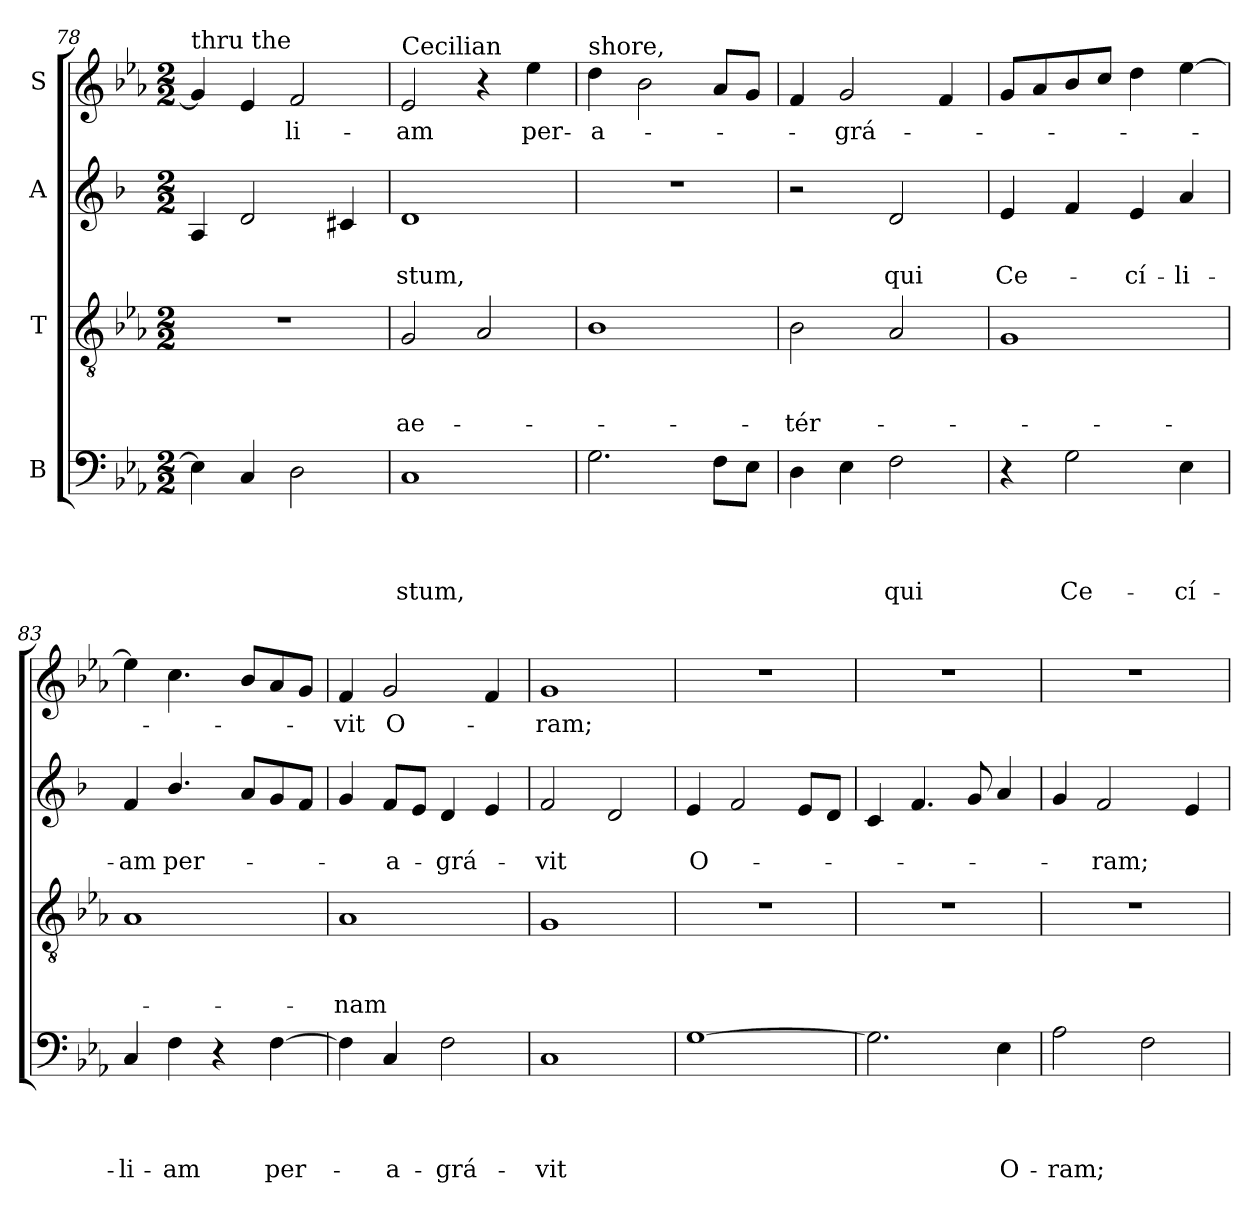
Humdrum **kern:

**kern	**text	**text	**text	**text	**kern	**text	**text	**text	**kern	**text	**text	**kern	**text
*part4	*part4	*part4	*part4	*part4	*part3	*part3	*part3	*part3	*part2	*part2	*part2	*part1	*part1
*staff4	*staff4	*staff4	*staff4	*staff4	*staff3	*staff3	*staff3	*staff3	*staff2	*staff2	*staff2	*staff1	*staff1
*I"B	*	*	*	*	*I"T	*	*	*	*I"A	*	*	*I"S	*
*clefF4	*	*	*	*	*clefGv2	*	*	*	*clefG2	*	*	*clefG2	*
*	*	*	*	*	*	*	*	*	*ITrd1c2	*	*	*	*
*k[b-e-a-]	*	*	*	*	*k[b-e-a-]	*	*	*	*k[b-e-a-]	*	*	*k[b-e-a-]	*
*E-:	*	*	*	*	*E-:	*	*	*	*E-:	*	*	*E-:	*
*M2/2	*	*	*	*	*M2/2	*	*	*	*M2/2	*	*	*M2/2	*
=78	=78	=78	=78	=78	=78	=78	=78	=78	=78	=78	=78	=78	=78
!	!	!	!	!	!	!	!	!	!	!	!	!LO:TX:a:t=thru the	!
4E-\]	.	.	.	.	1r	.	.	.	4G/	.	.	4g/]	.
4C/	.	.	.	.	.	.	.	.	2c/	.	.	4e-/	.
!	!	!	!	!	!	!	!	!	!	!	!	!	!LO:LY:b
2D\	.	.	.	.	.	.	.	.	.	.	.	2f/	-li-
.	.	.	.	.	.	.	.	.	4B/	.	.	.	.
=79	=79	=79	=79	=79	=79	=79	=79	=79	=79	=79	=79	=79	=79
!	!	!	!	!	!	!	!	!	!	!	!	!LO:TX:a:t=Cecilian	!
!	!	!	!	!LO:LY:b	!	!	!	!LO:LY:b	!	!	!LO:LY:b	!	!LO:LY:b
1C	.	.	.	-stum,	2G/	.	.	ae-	1c	.	-stum,	2e-/	-am
.	.	.	.	.	2A-/	.	.	.	.	.	.	4r	.
!	!	!	!	!	!	!	!	!	!	!	!	!	!LO:LY:b
.	.	.	.	.	.	.	.	.	.	.	.	4ee-\	per-
=80	=80	=80	=80	=80	=80	=80	=80	=80	=80	=80	=80	=80	=80
!	!	!	!	!	!	!	!	!	!	!	!	!LO:TX:a:t=shore,	!
!	!	!	!	!	!	!	!	!	!	!	!	!	!LO:LY:b
2.G\	.	.	.	.	1B-	.	.	.	1r	.	.	4dd\	-a-
.	.	.	.	.	.	.	.	.	.	.	.	2b-\	.
8F\L	.	.	.	.	.	.	.	.	.	.	.	8a-/L	.
8E-\J	.	.	.	.	.	.	.	.	.	.	.	8g/J	.
=81	=81	=81	=81	=81	=81	=81	=81	=81	=81	=81	=81	=81	=81
!	!	!	!	!	!	!	!	!LO:LY:b	!	!	!	!	!
4D\	.	.	.	.	2B-\	.	.	-tér-	2r	.	.	4f/	.
!	!	!	!	!	!	!	!	!	!	!	!	!	!LO:LY:b
4E-\	.	.	.	.	.	.	.	.	.	.	.	2g/	-grá-
!	!	!	!	!LO:LY:b	!	!	!	!	!	!	!LO:LY:b	!	!
2F\	.	.	.	qui	2A-/	.	.	.	2c/	.	qui	.	.
.	.	.	.	.	.	.	.	.	.	.	.	4f/	.
!!LO:LB:g=z
=82	=82	=82	=82	=82	=82	=82	=82	=82	=82	=82	=82	=82	=82
!	!	!	!	!	!	!	!	!	!	!	!LO:LY:b	!	!
4r	.	.	.	.	1G	.	.	.	4d/	.	Ce-	8g/L	.
.	.	.	.	.	.	.	.	.	.	.	.	8a-/	.
!	!	!	!	!LO:LY:b	!	!	!	!	!	!	!	!	!
2G\	.	.	.	Ce-	.	.	.	.	4e-/	.	.	8b-/	.
.	.	.	.	.	.	.	.	.	.	.	.	8cc/J	.
!	!	!	!	!	!	!	!	!	!	!	!LO:LY:b	!	!
.	.	.	.	.	.	.	.	.	4d/	.	-cí-	4dd\	.
!	!	!	!	!LO:LY:b	!	!	!	!	!	!	!LO:LY:b	!	!
4E-\	.	.	.	-cí-	.	.	.	.	4g/	.	-li-	[4ee-\	.
=83	=83	=83	=83	=83	=83	=83	=83	=83	=83	=83	=83	=83	=83
!	!	!	!	!LO:LY:b	!	!	!	!	!	!	!LO:LY:b	!	!
4C/	.	.	.	-li-	1A-	.	.	.	4e-/	.	-am	4ee-\]	.
!	!	!	!	!LO:LY:b	!	!	!	!	!	!	!LO:LY:b	!	!
4F\	.	.	.	-am	.	.	.	.	4.a-/	.	per-	4.cc\	.
4r	.	.	.	.	.	.	.	.	.	.	.	.	.
.	.	.	.	.	.	.	.	.	8g/L	.	.	8b-/L	.
!	!	!	!	!LO:LY:b	!	!	!	!	!	!	!	!	!
[4F\	.	.	.	per-	.	.	.	.	8f/	.	.	8a-/	.
.	.	.	.	.	.	.	.	.	8e-/J	.	.	8g/J	.
=84	=84	=84	=84	=84	=84	=84	=84	=84	=84	=84	=84	=84	=84
!	!	!	!	!	!	!	!	!LO:LY:b	!	!	!	!	!LO:LY:b
4F\]	.	.	.	.	1A-	.	.	-nam	4f/	.	.	4f/	-vit
!	!	!	!	!LO:LY:b	!	!	!	!	!	!	!LO:LY:b	!	!LO:LY:b
4C/	.	.	.	-a-	.	.	.	.	8e-/L	.	-a-	2g/	O-
.	.	.	.	.	.	.	.	.	8d/J	.	.	.	.
!	!	!	!	!LO:LY:b	!	!	!	!	!	!	!LO:LY:b	!	!
2F\	.	.	.	-grá-	.	.	.	.	4c/	.	-grá-	.	.
.	.	.	.	.	.	.	.	.	4d/	.	.	4f/	.
=85	=85	=85	=85	=85	=85	=85	=85	=85	=85	=85	=85	=85	=85
!	!	!	!	!LO:LY:b	!	!	!	!	!	!	!LO:LY:b	!	!LO:LY:b
1C	.	.	.	-vit	1G	.	.	.	2e-/	.	-vit	1g	-ram;
.	.	.	.	.	.	.	.	.	2c/	.	.	.	.
=86	=86	=86	=86	=86	=86	=86	=86	=86	=86	=86	=86	=86	=86
!	!	!	!	!	!	!	!	!	!	!	!LO:LY:b	!	!
[1G	.	.	.	.	1r	.	.	.	4d/	.	O-	1r	.
.	.	.	.	.	.	.	.	.	2e-/	.	.	.	.
.	.	.	.	.	.	.	.	.	8d/L	.	.	.	.
.	.	.	.	.	.	.	.	.	8c/J	.	.	.	.
=87	=87	=87	=87	=87	=87	=87	=87	=87	=87	=87	=87	=87	=87
2.G\]	.	.	.	.	1r	.	.	.	4B-/	.	.	1r	.
.	.	.	.	.	.	.	.	.	4.e-/	.	.	.	.
.	.	.	.	.	.	.	.	.	8f/	.	.	.	.
!	!	!	!	!LO:LY:b	!	!	!	!	!	!	!	!	!
4E-\	.	.	.	O-	.	.	.	.	4g/	.	.	.	.
!!LO:PB:g=z
=88	=88	=88	=88	=88	=88	=88	=88	=88	=88	=88	=88	=88	=88
!	!	!	!	!LO:LY:b	!	!	!	!	!	!	!	!	!
2A-\	.	.	.	-ram;	1r	.	.	.	4f/	.	.	1r	.
!	!	!	!	!	!	!	!	!	!	!	!LO:LY:b	!	!
.	.	.	.	.	.	.	.	.	2e-/	.	-ram;	.	.
2F\	.	.	.	.	.	.	.	.	.	.	.	.	.
.	.	.	.	.	.	.	.	.	4d/	.	.	.	.
=	=	=	=	=	=	=	=	=	=	=	=	=	=
*-	*-	*-	*-	*-	*-	*-	*-	*-	*-	*-	*-	*-	*-
